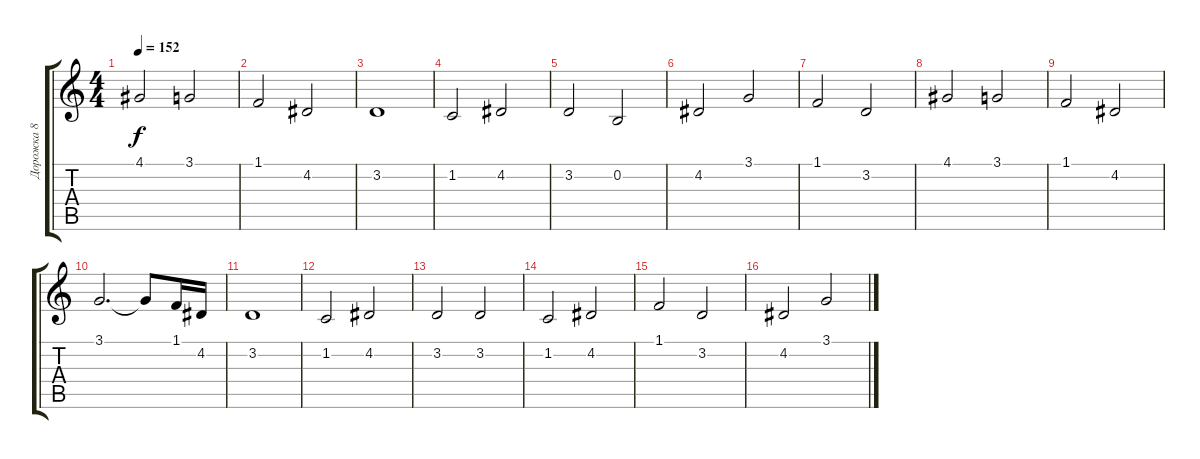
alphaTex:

\track ("Дорожка 8" "Дорожка 8") {instrument fx5brightness}
\staff {score tabs}
\tuning (E4 B3 G3 D3 A2 E2) {hide}
\ts (4 4)
\tempo 152
\clef g2
\ks c
4.1.2{dy f} 3.1.2 |
1.1.2 4.2.2 |
3.2.1 |
1.2.2 4.2.2 |
3.2.2 0.2.2 |
4.2.2 3.1.2 |
1.1.2 3.2.2 |
4.1.2 3.1.2 |
1.1.2 4.2.2 |
3.1.2{d} 3.1{t}.8 1.1.16 4.2.16 |
3.2.1 |
1.2.2 4.2.2 |
3.2.2 3.2.2 |
1.2.2 4.2.2 |
1.1.2 3.2.2 |
4.2.2 3.1.2
